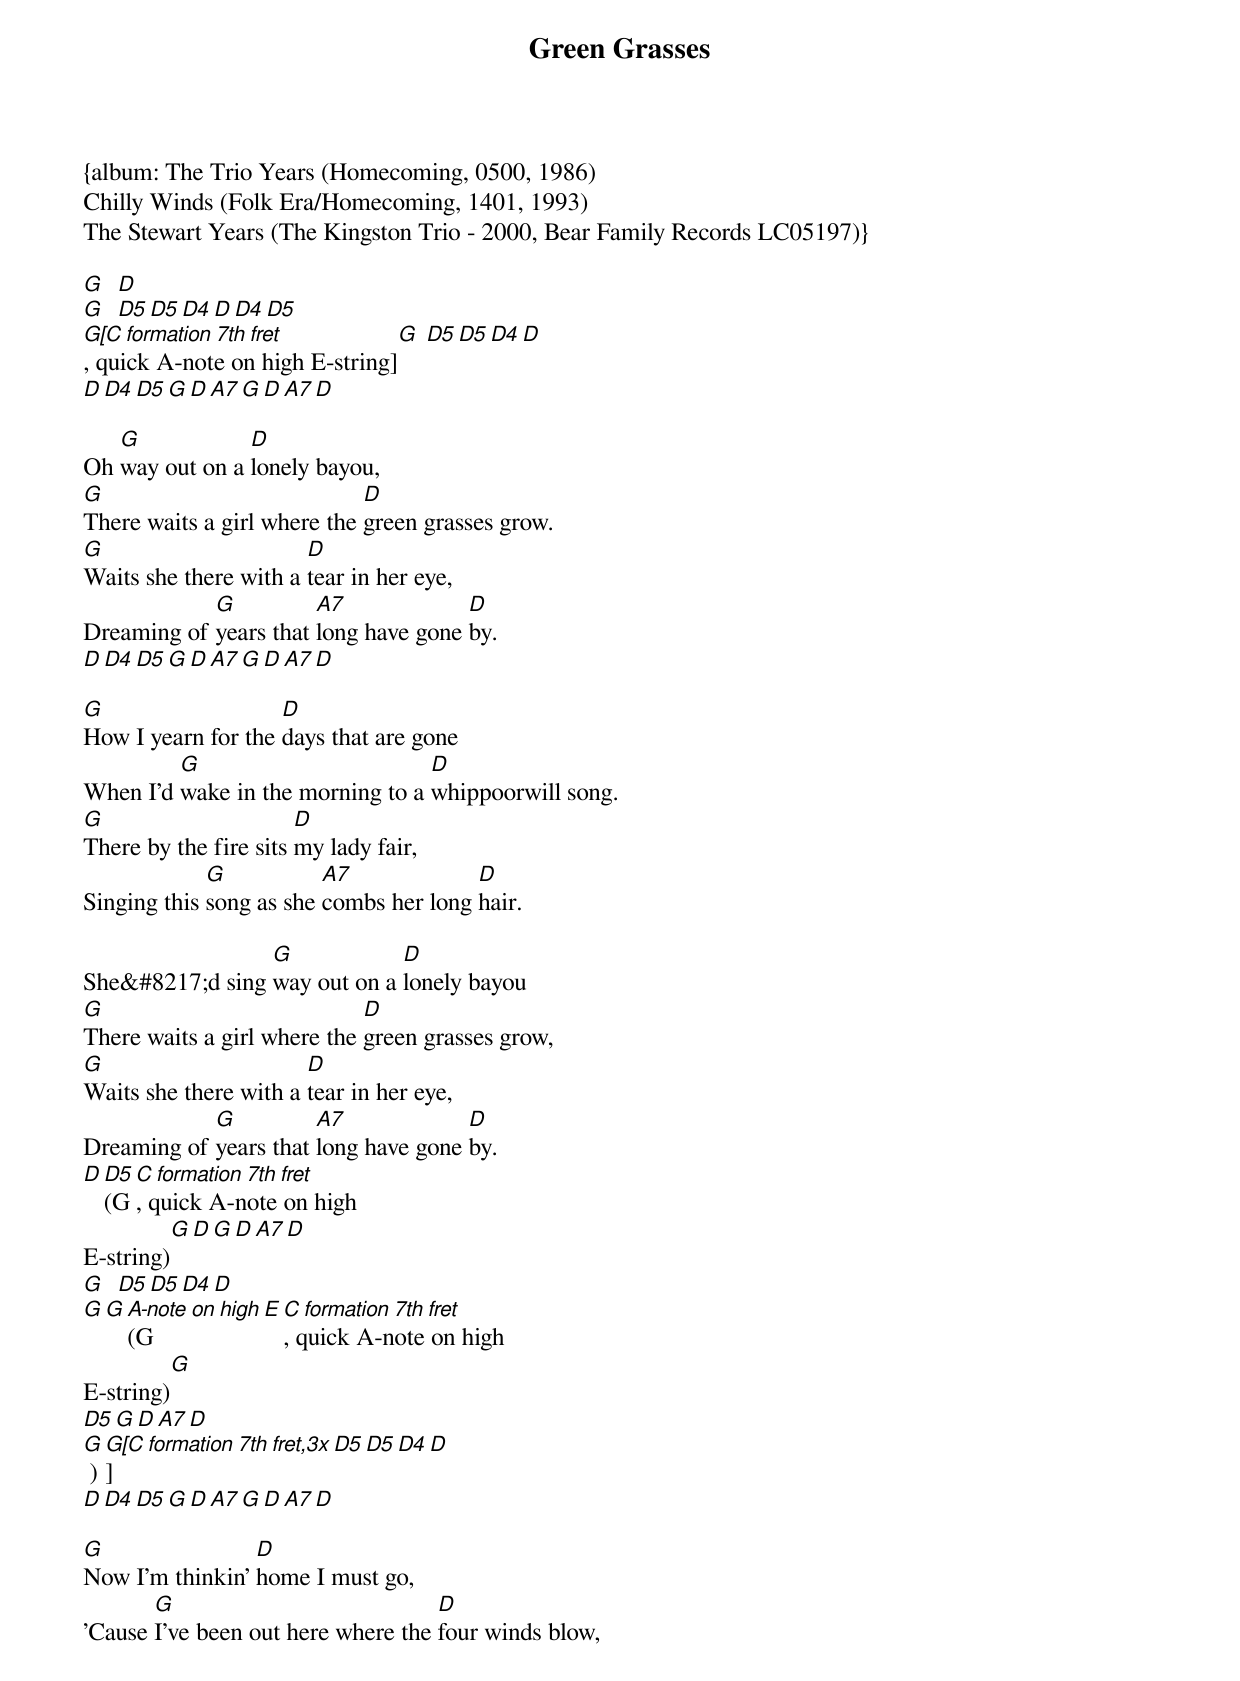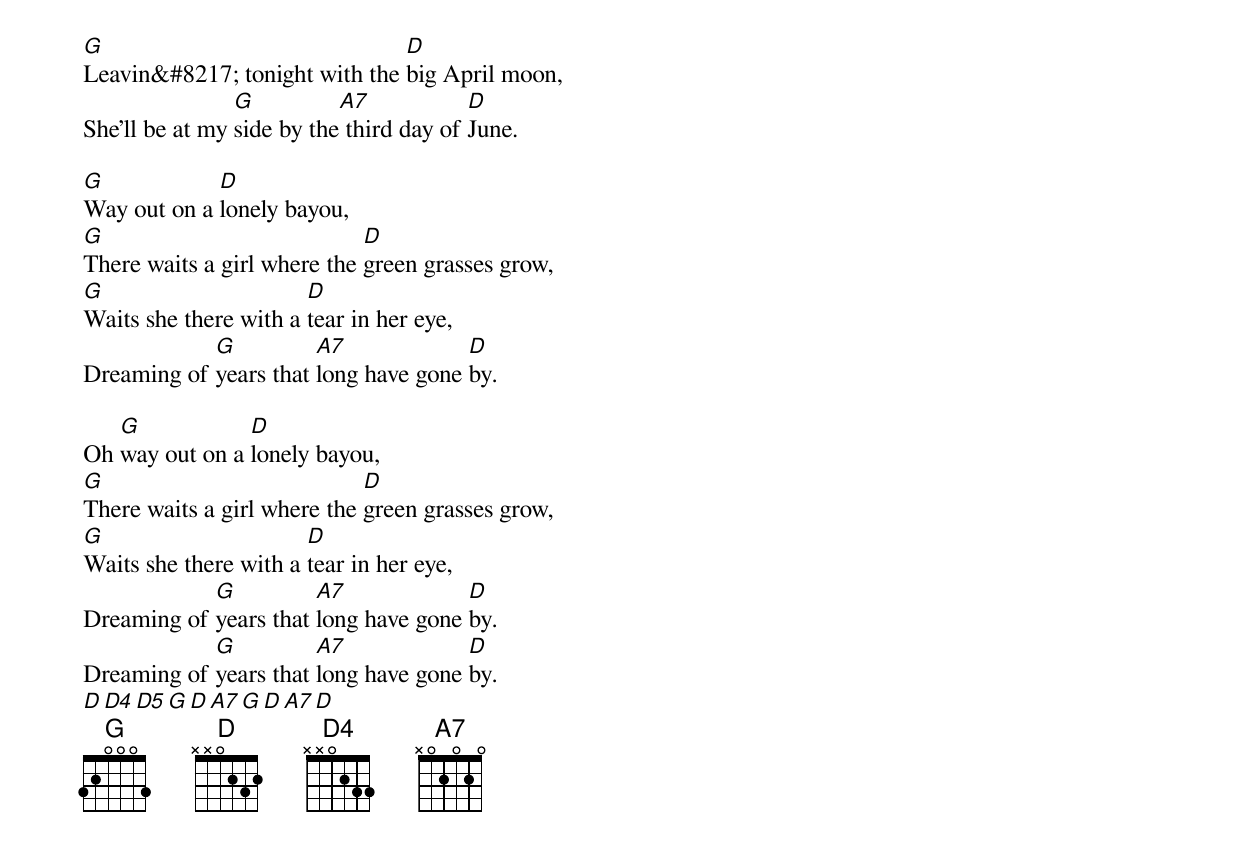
{title: Green Grasses}
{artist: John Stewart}
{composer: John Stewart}
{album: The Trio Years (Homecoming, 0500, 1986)
Chilly Winds (Folk Era/Homecoming, 1401, 1993)
The Stewart Years (The Kingston Trio - 2000, Bear Family Records LC05197)}

[G]  [D]
[G]  [D5][D5][D4][D][D4][D5]
[G[C formation 7th fret], quick A-note on high E-string][G] [D5][D5][D4][D]
[D][D4][D5][G][D][A7][G][D][A7][D]

Oh [G]way out on a [D]lonely bayou,
[G]There waits a girl where the [D]green grasses grow.
[G]Waits she there with a [D]tear in her eye,
Dreaming of [G]years that [A7]long have gone [D]by.
[D][D4][D5][G][D][A7][G][D][A7][D]

[G]How I yearn for the [D]days that are gone
When I'd [G]wake in the morning to a [D]whippoorwill song.
[G]There by the fire sits [D]my lady fair,
Singing this [G]song as she [A7]combs her long [D]hair.

She&#8217;d sing [G]way out on a [D]lonely bayou
[G]There waits a girl where the [D]green grasses grow,
[G]Waits she there with a [D]tear in her eye,
Dreaming of [G]years that [A7]long have gone [D]by.
[D][D5](G[C formation 7th fret], quick A-note on high
E-string)[G][D][G][D][A7][D]
[G]  [D5][D5][D4][D]
[G][G][A-note on high E](G[C formation 7th fret], quick A-note on high
E-string)[G]
[D5][G][D][A7][D]
[G] )[G[C formation 7th fret,3x]] [D5][D5][D4][D]
[D][D4][D5][G][D][A7][G][D][A7][D]

[G]Now I'm thinkin' [D]home I must go,
'Cause [G]I've been out here where the [D]four winds blow,
[G]Leavin&#8217; tonight with the [D]big April moon,
She'll be at my [G]side by the[A7] third day of [D]June.

[G]Way out on a [D]lonely bayou,
[G]There waits a girl where the [D]green grasses grow,
[G]Waits she there with a [D]tear in her eye,
Dreaming of [G]years that [A7]long have gone [D]by.

Oh [G]way out on a [D]lonely bayou,
[G]There waits a girl where the [D]green grasses grow,
[G]Waits she there with a [D]tear in her eye,
Dreaming of [G]years that [A7]long have gone [D]by.
Dreaming of [G]years that [A7]long have gone [D]by.
[D][D4][D5][G][D][A7][G][D][A7][D]
